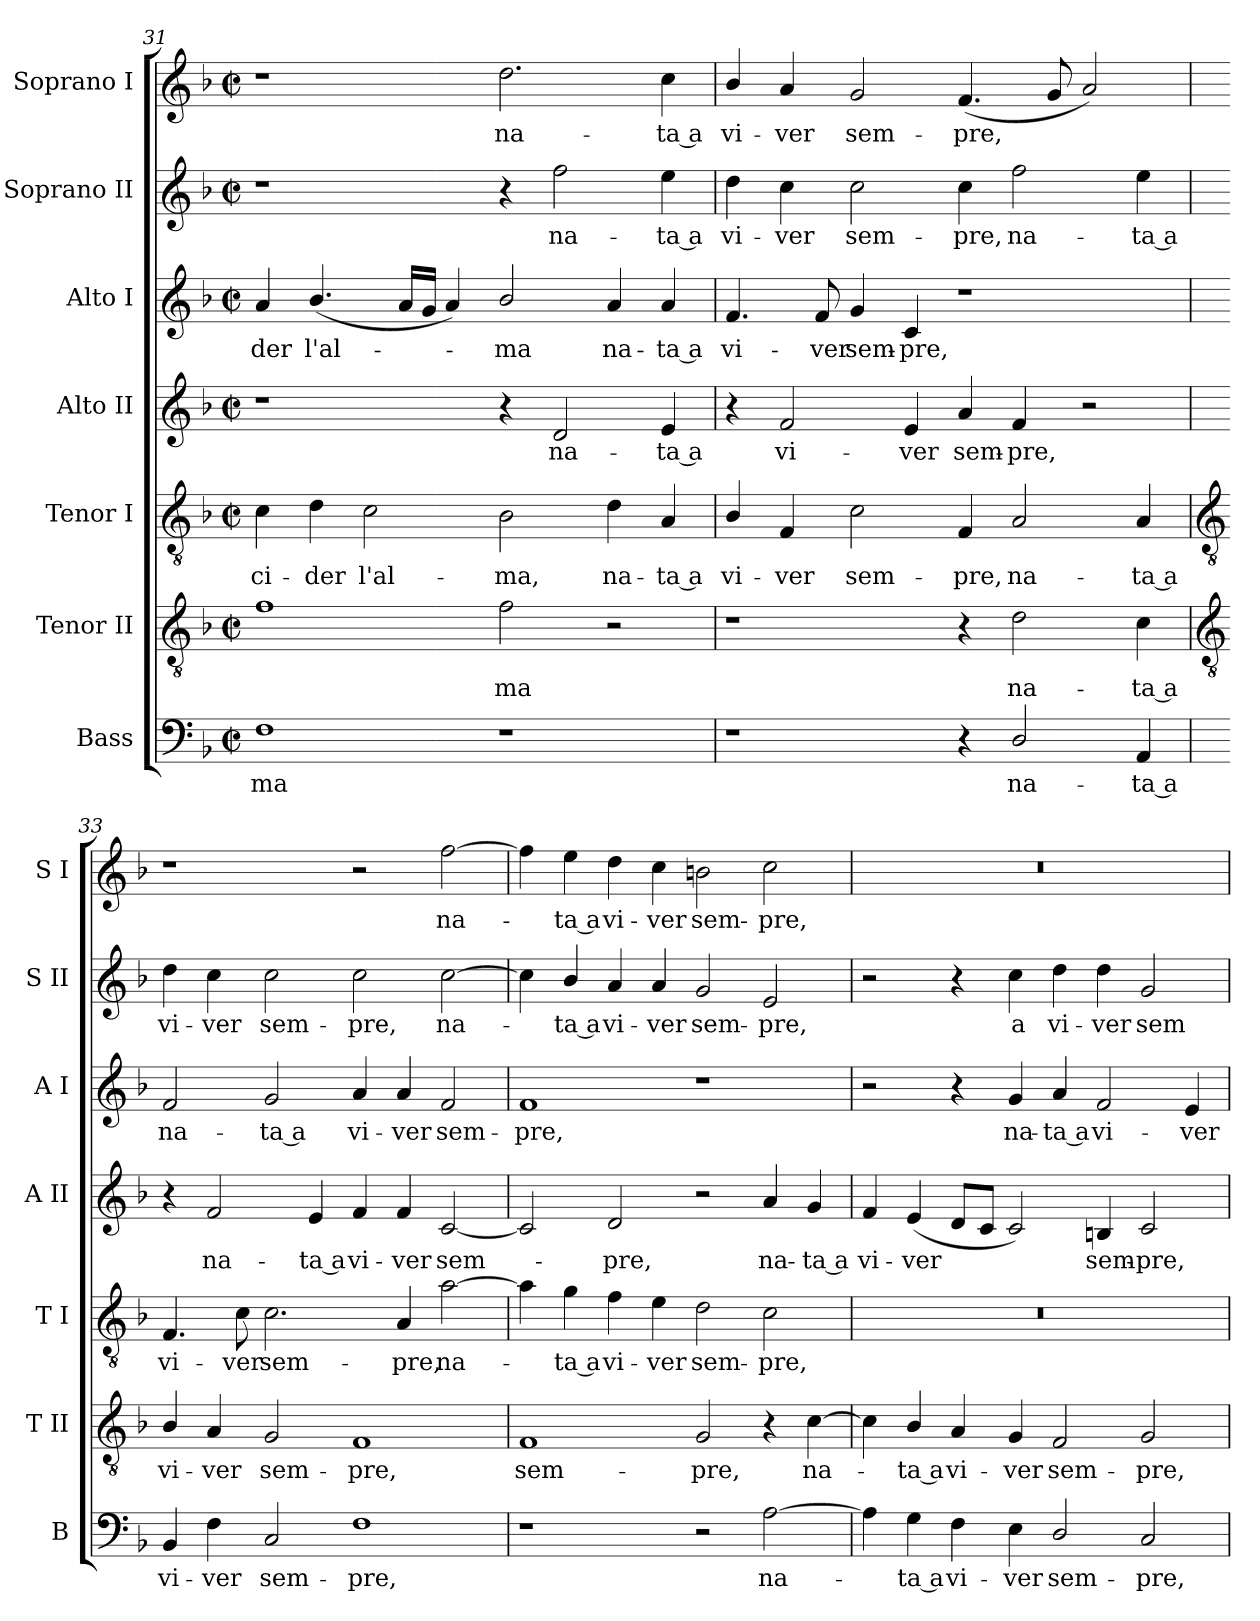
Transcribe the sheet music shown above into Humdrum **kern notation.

**kern	**text	**kern	**text	**kern	**text	**kern	**text	**kern	**text	**kern	**text	**kern	**text
*part7	*part7	*part6	*part6	*part5	*part5	*part4	*part4	*part3	*part3	*part2	*part2	*part1	*part1
*staff7	*staff7	*staff6	*staff6	*staff5	*staff5	*staff4	*staff4	*staff3	*staff3	*staff2	*staff2	*staff1	*staff1
*I"Bass	*	*I"Tenor II	*	*I"Tenor I	*	*I"Alto II	*	*I"Alto I	*	*I"Soprano II	*	*I"Soprano I	*
*I'B	*	*I'T II	*	*I'T I	*	*I'A II	*	*I'A I	*	*I'S II	*	*I'S I	*
*clefF4	*	*clefGv2	*	*clefGv2	*	*clefG2	*	*clefG2	*	*clefG2	*	*clefG2	*
*k[b-]	*	*k[b-]	*	*k[b-]	*	*k[b-]	*	*k[b-]	*	*k[b-]	*	*k[b-]	*
*F:	*	*F:	*	*F:	*	*F:	*	*F:	*	*F:	*	*F:	*
*M4/2	*	*M4/2	*	*M4/2	*	*M4/2	*	*M4/2	*	*M4/2	*	*M4/2	*
*met(c|)	*	*met(c|)	*	*met(c|)	*	*met(c|)	*	*met(c|)	*	*met(c|)	*	*met(c|)	*
=31	=31	=31	=31	=31	=31	=31	=31	=31	=31	=31	=31	=31	=31
!	!LO:LY:b	!	!	!	!LO:LY:b	!	!	!	!LO:LY:b	!	!	!	!
1F	ma	1f	.	4c	-ci-	1r	.	4a	-der	1r	.	1r	.
!	!	!	!	!	!LO:LY:b	!	!	!	!LO:LY:b	!	!	!	!
.	.	.	.	4d	-der	.	.	(<4.b-/	l'al-	.	.	.	.
!	!	!	!	!	!LO:LY:b	!	!	!	!	!	!	!	!
.	.	.	.	2c	l'al-	.	.	.	.	.	.	.	.
.	.	.	.	.	.	.	.	16aLL	.	.	.	.	.
.	.	.	.	.	.	.	.	16gJJ	.	.	.	.	.
.	.	.	.	.	.	.	.	4a)	.	.	.	.	.
!	!	!	!LO:LY:b	!	!LO:LY:b	!	!	!	!LO:LY:b	!	!	!	!LO:LY:b
1r	.	2f	ma	2B-	-ma,	4r	.	2b-/	ma	4r	.	2.dd	na-
!	!	!	!	!	!	!	!LO:LY:b	!	!	!	!LO:LY:b	!	!
.	.	.	.	.	.	2d	na-	.	.	2ff	na-	.	.
!	!	!	!	!	!LO:LY:b	!	!	!	!LO:LY:b	!	!	!	!
.	.	2r	.	4d	na-	.	.	4a	na-	.	.	.	.
!	!	!	!	!	!LO:LY:b	!	!LO:LY:b	!	!LO:LY:b	!	!LO:LY:b	!	!LO:LY:b
.	.	.	.	4A	-ta a	4e	-ta a	4a	-ta a	4ee	-ta a	4cc	-ta a
=32	=32	=32	=32	=32	=32	=32	=32	=32	=32	=32	=32	=32	=32
!	!	!	!	!	!LO:LY:b	!	!	!	!LO:LY:b	!	!LO:LY:b	!	!LO:LY:b
1r	.	1r	.	4B-/	vi-	4r	.	4.f	vi-	4dd	vi-	4b-/	vi-
!	!	!	!	!	!LO:LY:b	!	!LO:LY:b	!	!	!	!LO:LY:b	!	!LO:LY:b
.	.	.	.	4F	-ver	2f	vi-	.	.	4cc	-ver	4a	-ver
!	!	!	!	!	!	!	!	!	!LO:LY:b	!	!	!	!
.	.	.	.	.	.	.	.	8f	-ver	.	.	.	.
!	!	!	!	!	!LO:LY:b	!	!	!	!LO:LY:b	!	!LO:LY:b	!	!LO:LY:b
.	.	.	.	2c	sem-	.	.	4g	sem-	2cc	sem-	2g	sem-
!	!	!	!	!	!	!	!LO:LY:b	!	!LO:LY:b	!	!	!	!
.	.	.	.	.	.	4e	-ver	4c	-pre,	.	.	.	.
!	!	!	!	!	!LO:LY:b	!	!LO:LY:b	!	!	!	!LO:LY:b	!	!LO:LY:b
4r	.	4r	.	4F	-pre,	4a	sem-	1r	.	4cc	-pre,	(<4.f	-pre,
!	!LO:LY:b	!	!LO:LY:b	!	!LO:LY:b	!	!LO:LY:b	!	!	!	!LO:LY:b	!	!
2D/	na-	2d	na-	2A	na-	4f	-pre,	.	.	2ff	na-	.	.
.	.	.	.	.	.	.	.	.	.	.	.	8g	.
.	.	.	.	.	.	2r	.	.	.	.	.	2a)	.
!	!LO:LY:b	!	!LO:LY:b	!	!LO:LY:b	!	!	!	!	!	!LO:LY:b	!	!
4AA	-ta a	4c	-ta a	4A	-ta a	.	.	.	.	4ee	-ta a	.	.
!!LO:LB:g=z
=33	=33	=33	=33	=33	=33	=33	=33	=33	=33	=33	=33	=33	=33
*	*	*clefGv2	*	*clefGv2	*	*	*	*	*	*	*	*	*
!	!LO:LY:b	!	!LO:LY:b	!	!LO:LY:b	!	!	!	!LO:LY:b	!	!LO:LY:b	!	!
4BB-	vi-	4B-/	vi-	4.F	vi-	4r	.	2f	na-	4dd	vi-	1r	.
!	!LO:LY:b	!	!LO:LY:b	!	!	!	!LO:LY:b	!	!	!	!LO:LY:b	!	!
4F	-ver	4A	-ver	.	.	2f	na-	.	.	4cc	-ver	.	.
!	!	!	!	!	!LO:LY:b	!	!	!	!	!	!	!	!
.	.	.	.	8c	-ver	.	.	.	.	.	.	.	.
!	!LO:LY:b	!	!LO:LY:b	!	!LO:LY:b	!	!	!	!LO:LY:b	!	!LO:LY:b	!	!
2C	sem-	2G	sem-	2.c	sem-	.	.	2g	-ta a	2cc	sem-	.	.
!	!	!	!	!	!	!	!LO:LY:b	!	!	!	!	!	!
.	.	.	.	.	.	4e	-ta a	.	.	.	.	.	.
!	!LO:LY:b	!	!LO:LY:b	!	!	!	!LO:LY:b	!	!LO:LY:b	!	!LO:LY:b	!	!
1F	-pre,	1F	-pre,	.	.	4f	vi-	4a	vi-	2cc	-pre,	2r	.
!	!	!	!	!	!LO:LY:b	!	!LO:LY:b	!	!LO:LY:b	!	!	!	!
.	.	.	.	4A	-pre,	4f	-ver	4a	-ver	.	.	.	.
!	!	!	!	!	!LO:LY:b	!	!LO:LY:b	!	!LO:LY:b	!	!LO:LY:b	!	!LO:LY:b
.	.	.	.	[2a	na-	[2c	sem-	2f	sem-	[2cc	na-	[2ff	na-
=34	=34	=34	=34	=34	=34	=34	=34	=34	=34	=34	=34	=34	=34
!	!	!	!LO:LY:b	!	!	!	!	!	!LO:LY:b	!	!	!	!
1r	.	1F	sem-	4a]	.	2c]	.	1f	-pre,	4cc]	.	4ff]	.
!	!	!	!	!	!LO:LY:b	!	!	!	!	!	!LO:LY:b	!	!LO:LY:b
.	.	.	.	4g	ta a	.	.	.	.	4b-/	ta a	4ee	ta a
!	!	!	!	!	!LO:LY:b	!	!LO:LY:b	!	!	!	!LO:LY:b	!	!LO:LY:b
.	.	.	.	4f	vi-	2d	pre,	.	.	4a	vi-	4dd	vi-
!	!	!	!	!	!LO:LY:b	!	!	!	!	!	!LO:LY:b	!	!LO:LY:b
.	.	.	.	4e	-ver	.	.	.	.	4a	-ver	4cc	-ver
!	!	!	!LO:LY:b	!	!LO:LY:b	!	!	!	!	!	!LO:LY:b	!	!LO:LY:b
2r	.	2G	-pre,	2d	sem-	2r	.	1r	.	2g	sem-	2bn	sem-
!	!LO:LY:b	!	!	!	!LO:LY:b	!	!LO:LY:b	!	!	!	!LO:LY:b	!	!LO:LY:b
[2A	na-	4r	.	2c	-pre,	4a	na-	.	.	2e	-pre,	2cc	-pre,
!	!	!	!LO:LY:b	!	!	!	!LO:LY:b	!	!	!	!	!	!
.	.	[4c	na-	.	.	4g	-ta a	.	.	.	.	.	.
=35	=35	=35	=35	=35	=35	=35	=35	=35	=35	=35	=35	=35	=35
!	!	!	!	!	!	!	!LO:LY:b	!	!	!	!	!	!
4A]	.	4c]	.	0r	.	4f	vi-	2r	.	2r	.	0r	.
!	!LO:LY:b	!	!LO:LY:b	!	!	!	!LO:LY:b	!	!	!	!	!	!
4G	ta a	4B-/	ta a	.	.	(<4e	-ver	.	.	.	.	.	.
!	!LO:LY:b	!	!LO:LY:b	!	!	!	!	!	!	!	!	!	!
4F	vi-	4A	vi-	.	.	8dL	.	4r	.	4r	.	.	.
.	.	.	.	.	.	8cJ	.	.	.	.	.	.	.
!	!LO:LY:b	!	!LO:LY:b	!	!	!	!	!	!LO:LY:b	!	!LO:LY:b	!	!
4E	-ver	4G	-ver	.	.	2c)	.	4g	na-	4cc	a	.	.
!	!LO:LY:b	!	!LO:LY:b	!	!	!	!	!	!LO:LY:b	!	!LO:LY:b	!	!
2D/	sem-	2F	sem-	.	.	.	.	4a	-ta a	4dd	vi-	.	.
!	!	!	!	!	!	!	!LO:LY:b	!	!LO:LY:b	!	!LO:LY:b	!	!
.	.	.	.	.	.	4Bn	sem-	2f	vi-	4dd	-ver	.	.
!	!LO:LY:b	!	!LO:LY:b	!	!	!	!LO:LY:b	!	!	!	!LO:LY:b	!	!
2C	-pre,	2G	-pre,	.	.	2c	-pre,	.	.	2g	sem-	.	.
!	!	!	!	!	!	!	!	!	!LO:LY:b	!	!	!	!
.	.	.	.	.	.	.	.	4e	-ver	.	.	.	.
=	=	=	=	=	=	=	=	=	=	=	=	=	=
*-	*-	*-	*-	*-	*-	*-	*-	*-	*-	*-	*-	*-	*-
